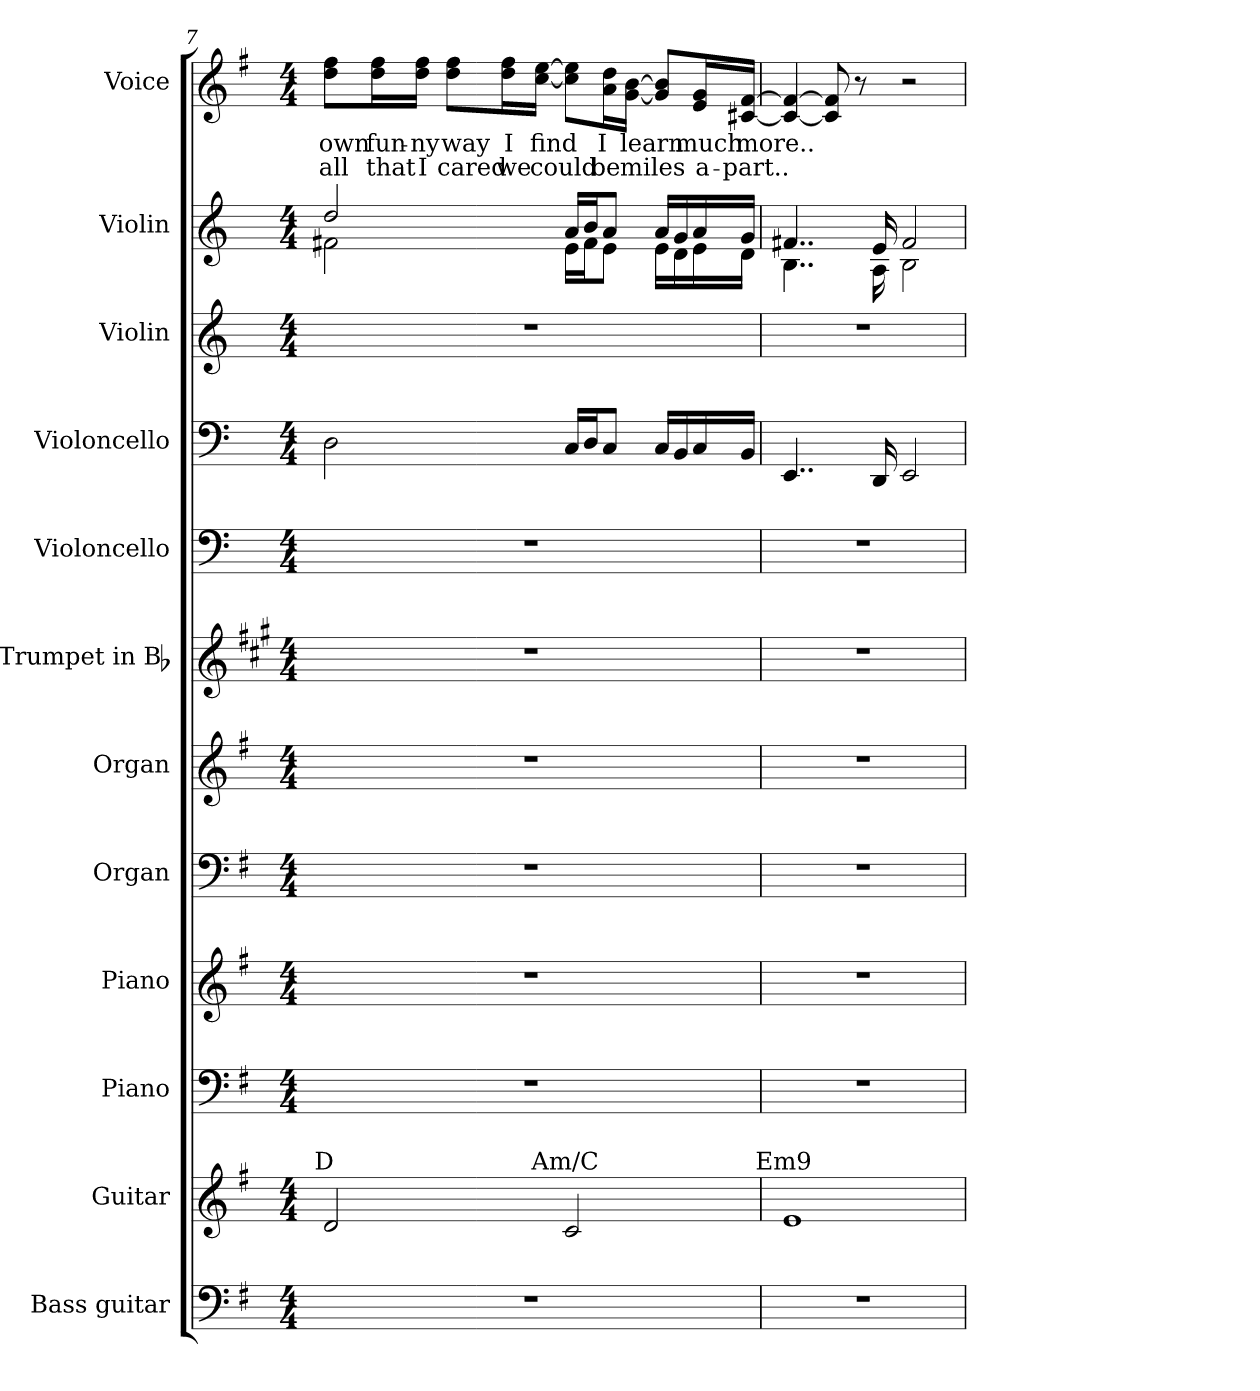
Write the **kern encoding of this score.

**kern	**kern	**kern	**kern	**kern	**kern	**kern	**kern	**kern	**kern	**kern	**kern	**text	**text
*part12	*part11	*part10	*part9	*part8	*part7	*part6	*part5	*part4	*part3	*part2	*part1	*part1	*part1
*staff12	*staff11	*staff10	*staff9	*staff8	*staff7	*staff6	*staff5	*staff4	*staff3	*staff2	*staff1	*staff1	*staff1
*I"Bass guitar	*I"Guitar	*I"Piano	*I"Piano	*I"Organ	*I"Organ	*I"Trumpet in Bb	*I"Violoncello	*I"Violoncello	*I"Violin	*I"Violin	*I"Voice	*	*
*I'Bass	*I'Guit.	*I'Pno	*I'Pno	*I'Org.	*I'Org.	*I'Tpt	*I'Vc.	*I'Vc.	*I'Vln	*I'Vln	*I'Voice	*	*
!!LO:PB:g=z
*clefF4	*clefG2	*clefF4	*clefG2	*clefF4	*clefG2	*clefG2	*clefF4	*clefF4	*clefG2	*clefG2	*clefG2	*	*
*ITrd7c12	*ITrd7c12	*	*	*	*	*ITrd1c2	*	*	*	*	*	*	*
*k[f#]	*k[f#]	*k[f#]	*k[f#]	*k[f#]	*k[f#]	*k[f#]	*k[]	*k[]	*k[]	*k[]	*k[f#]	*	*
*G:	*G:	*G:	*G:	*G:	*G:	*G:	*C:	*C:	*C:	*C:	*G:	*	*
*M4/4	*M4/4	*M4/4	*M4/4	*M4/4	*M4/4	*M4/4	*M4/4	*M4/4	*M4/4	*M4/4	*M4/4	*	*
=7	=7	=7	=7	=7	=7	=7	=7	=7	=7	=7	=7	=7	=7
*	*	*	*	*	*	*	*	*	*	*^	*	*	*
!	!LO:TX:a:cj:t=D	!	!	!	!	!	!	!	!	!	!	!	!	!
!	!	!	!	!	!	!	!	!	!	!	!	!	!LO:LY:b:color=#000000	!LO:LY:b:color=#000000
1r	2Di/	1r	1r	1r	1r	1r	1r	2Di\	1r	2ddi/	2f#i\	8ddi\ 8ff#iL	own	all
!	!	!	!	!	!	!	!	!	!	!	!	!	!LO:LY:b:color=#000000	!LO:LY:b:color=#000000
.	.	.	.	.	.	.	.	.	.	.	.	16ddi\ 16ff#iL	fun-	that
!	!	!	!	!	!	!	!	!	!	!	!	!	!LO:LY:b:color=#000000	!LO:LY:b:color=#000000
.	.	.	.	.	.	.	.	.	.	.	.	16ddi\ 16ff#iJJ	-ny	I
!	!	!	!	!	!	!	!	!	!	!	!	!	!LO:LY:b:color=#000000	!LO:LY:b:color=#000000
.	.	.	.	.	.	.	.	.	.	.	.	8ddi\ 8ff#iL	way	cared
!	!	!	!	!	!	!	!	!	!	!	!	!	!LO:LY:b:color=#000000	!LO:LY:b:color=#000000
.	.	.	.	.	.	.	.	.	.	.	.	16ddi\ 16ff#iL	I	we
!	!	!	!	!	!	!	!	!	!	!	!	!	!LO:LY:b:color=#000000	!LO:LY:b:color=#000000
.	.	.	.	.	.	.	.	.	.	.	.	[16cci\ [16eeiJJ	find	could
!	!LO:TX:a:cj:t=Am/C	!	!	!	!	!	!	!	!	!	!	!	!	!
.	2Ci/	.	.	.	.	.	.	16Ci/LL	.	16ai/LL	16ei\LL	8cci\] 8eei]L	.	.
.	.	.	.	.	.	.	.	16Di/J	.	16bi/J	16f#i\J	.	.	.
!	!	!	!	!	!	!	!	!	!	!	!	!	!LO:LY:b:color=#000000	!LO:LY:b:color=#000000
.	.	.	.	.	.	.	.	8Ci/J	.	8ai/J	8ei\J	16ai\ 16ddiL	I	be
!	!	!	!	!	!	!	!	!	!	!	!	!	!LO:LY:b:color=#000000	!LO:LY:b:color=#000000
.	.	.	.	.	.	.	.	.	.	.	.	[16gi\ [16biJJ	learn	miles
.	.	.	.	.	.	.	.	16Ci/LL	.	16ai/LL	16ei\LL	8gi/] 8bi]L	.	.
.	.	.	.	.	.	.	.	16BBi/	.	16gi/	16di\	.	.	.
!	!	!	!	!	!	!	!	!	!	!	!	!	!LO:LY:b:color=#000000	!LO:LY:b:color=#000000
.	.	.	.	.	.	.	.	16Ci/	.	16ai/	16ei\	16ei/ 16giL	much	a-
!	!	!	!	!	!	!	!	!	!	!	!	!	!LO:LY:b:color=#000000	!LO:LY:b:color=#000000
.	.	.	.	.	.	.	.	16BBi/JJ	.	16gi/JJ	16di\JJ	[16c#Xi/ [16f#iJJ	more..	-part..
=8	=8	=8	=8	=8	=8	=8	=8	=8	=8	=8	=8	=8	=8	=8
!	!LO:TX:a:cj:t=Em9	!	!	!	!	!	!	!	!	!	!	!	!	!
1r	1Ei	1r	1r	1r	1r	1r	1r	4..EEi/	1r	4..f#i/	4..Bi\	4c#i/_ 4f#i_	.	.
.	.	.	.	.	.	.	.	.	.	.	.	8c#i/] 8f#i]	.	.
.	.	.	.	.	.	.	.	.	.	.	.	8r	.	.
.	.	.	.	.	.	.	.	16DDi/	.	16ei/	16Ai\	.	.	.
.	.	.	.	.	.	.	.	2EEi/	.	2f#i/	2Bi\	2r	.	.
*	*	*	*	*	*	*	*	*	*	*v	*v	*	*	*
=	=	=	=	=	=	=	=	=	=	=	=	=	=
*-	*-	*-	*-	*-	*-	*-	*-	*-	*-	*-	*-	*-	*-
